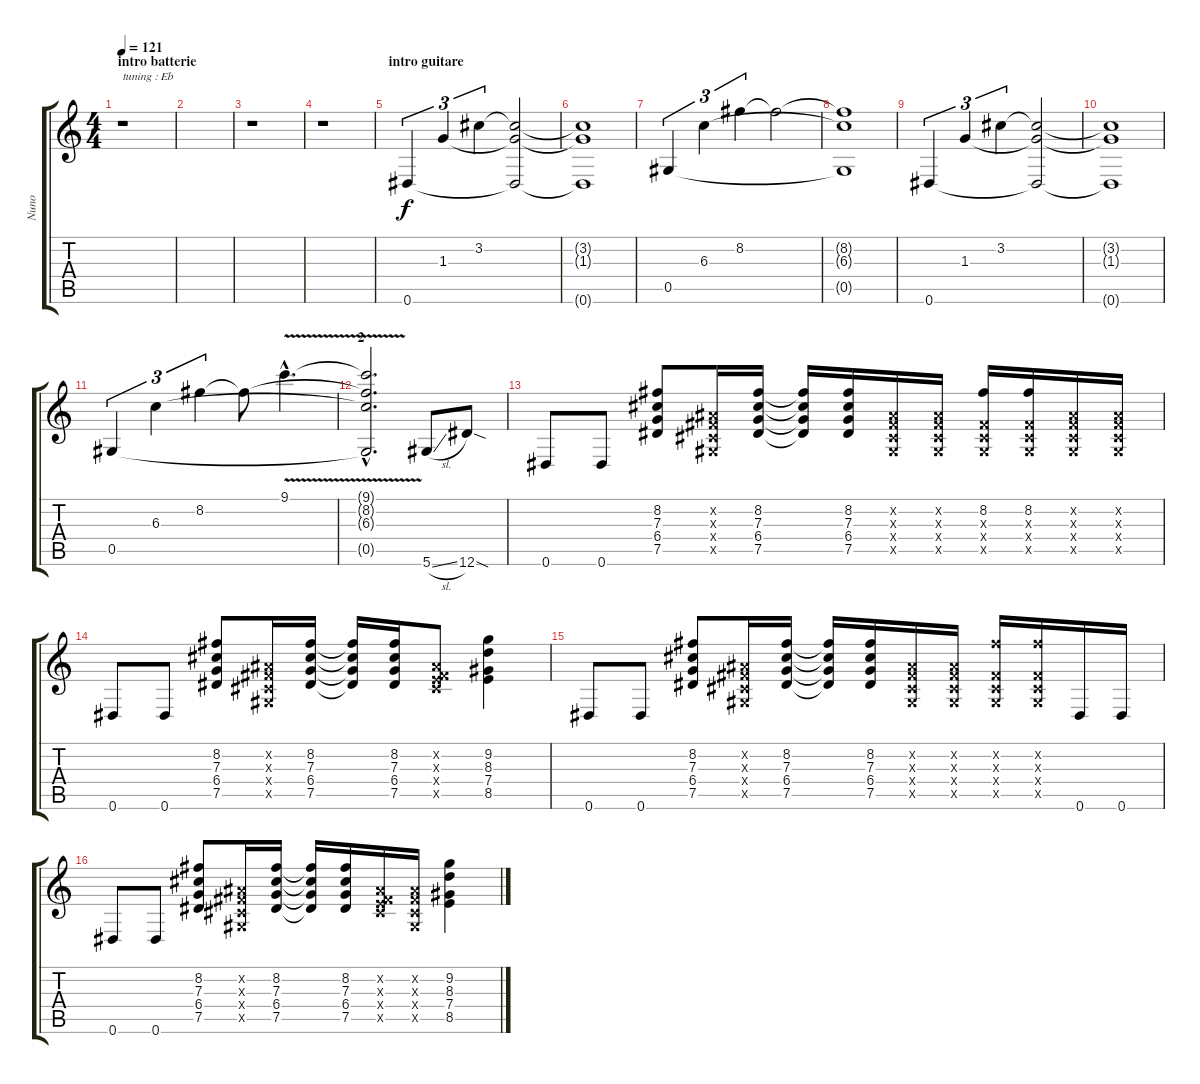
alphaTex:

\track ("Nuno " "Nuno ") {instrument distortionguitar}
\staff {score tabs}
\tuning (Eb4 Bb3 Gb3 Db3 Ab2 Eb2) {hide}
\ts (4 4)
\section ("" "intro batterie")
\tempo 121
\clef g2
\ks c
r.1{txt "tuning : Eb" dy f instrument distortionguitar} |
|
r.1 |
r.1 |
\section ("" "intro guitare")
0.6.4{tu (3 2) instrument overdrivenguitar} 1.3.4{tu (3 2)} 3.2.4{tu (3 2)} (3.2{t} 1.3{t} 0.6{t}).2 |
(3.2{t} 1.3{t} 0.6{t}).1{volume 4} |
0.5.4{tu (3 2) volume 9} 6.3.4{tu (3 2)} 8.2.4{tu (3 2)} 8.2{t}.2 |
(8.2{t} 6.3{t} 0.5{t}).1{volume 4} |
0.6.4{tu (3 2) volume 9} 1.3.4{tu (3 2)} 3.2.4{tu (3 2)} (3.2{t} 1.3{t} 0.6{t}).2 |
(3.2{t} 1.3{t} 0.6{t}).1{volume 4} |
0.5.4{tu (3 2) volume 9} 6.3.4{tu (3 2)} 8.2.4{tu (3 2)} 8.2{t}.8 9.1{v hac}.4{d volume 4} |
\section ("" "2")
(9.1{hac t} 8.2{hac t} 6.3{hac t} 0.5{hac t}).2{d} 5.6{sl}.8{volume 9 instrument distortionguitar} 12.6{sod}.8 |
0.6.8 0.6.8 (8.2 7.3 6.4 7.5).8 (0.2{x} 0.3{x} 0.4{x} 0.5{x}).16 (8.2 7.3 6.4 7.5).16 (8.2{t} 7.3{t} 6.4{t} 7.5{t}).16 (8.2 7.3 6.4 7.5).16 (0.2{x} 0.3{x} 0.4{x} 0.5{x}).16 (0.2{x} 0.3{x} 0.4{x} 0.5{x}).16 (8.2 0.3{x} 0.4{x} 0.5{x}).16 (8.2 0.3{x} 0.4{x} 0.5{x}).16 (0.2{x} 0.3{x} 0.4{x} 0.5{x}).16 (0.2{x} 0.3{x} 0.4{x} 0.5{x}).16 |
0.6.8 0.6.8 (8.2 7.3 6.4 7.5).8 (0.2{x} 0.3{x} 0.4{x} 0.5{x}).16 (8.2 7.3 6.4 7.5).16 (8.2{t} 7.3{t} 6.4{t} 7.5{t}).16 (8.2 7.3 6.4 7.5).16 (0.2{x} 0.3{x} 0.4{x} 8.5{x}).8 (9.2 8.3 7.4 8.5).4 |
0.6.8 0.6.8 (8.2 7.3 6.4 7.5).8 (0.2{x} 0.3{x} 0.4{x} 0.5{x}).16 (8.2 7.3 6.4 7.5).16 (8.2{t} 7.3{t} 6.4{t} 7.5{t}).16 (8.2 7.3 6.4 7.5).16 (0.2{x} 0.3{x} 0.4{x} 0.5{x}).16 (0.2{x} 0.3{x} 0.4{x} 0.5{x}).16 (8.2{x} 0.3{x} 0.4{x} 0.5{x}).16 (8.2{x} 0.3{x} 0.4{x} 0.5{x}).16 0.6.16 0.6.16 |
0.6.8 0.6.8 (8.2 7.3 6.4 7.5).8 (0.2{x} 0.3{x} 0.4{x} 0.5{x}).16 (8.2 7.3 6.4 7.5).16 (8.2{t} 7.3{t} 6.4{t} 7.5{t}).16 (8.2 7.3 6.4 7.5).16 (0.2{x} 0.3{x} 0.4{x} 8.5{x}).16 (0.2{x} 0.3{x} 0.4{x} 0.5{x}).16 (9.2 8.3 7.4 8.5).4
